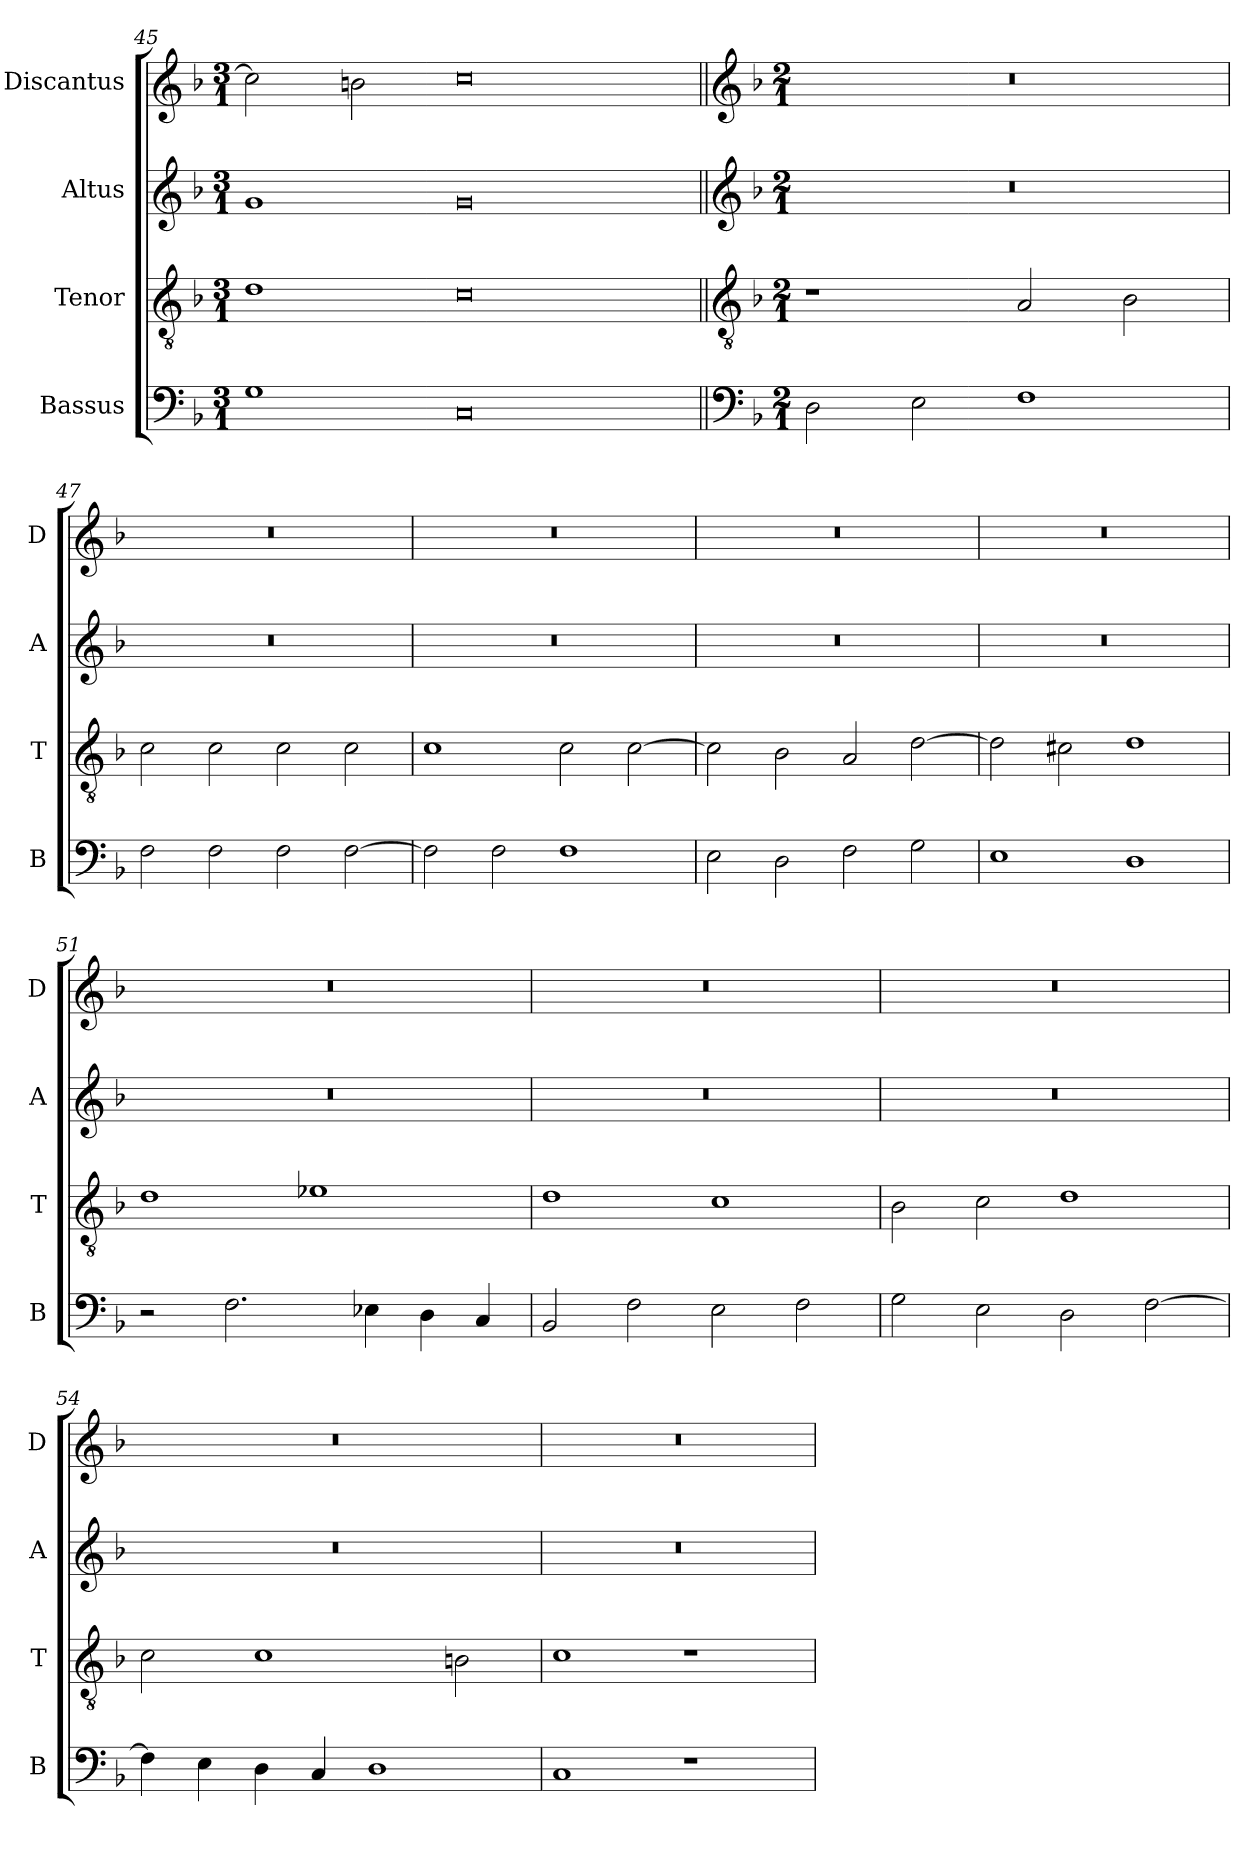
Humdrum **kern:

**kern	**kern	**kern	**kern
*part4	*part3	*part2	*part1
*staff4	*staff3	*staff2	*staff1
*I"Bassus	*I"Tenor	*I"Altus	*I"Discantus
*I'B	*I'T	*I'A	*I'D
*clefF4	*clefGv2	*clefG2	*clefG2
*k[b-]	*k[b-]	*k[b-]	*k[b-]
*M3/1	*M3/1	*M3/1	*M3/1
=45	=45	=45	=45
1G	1d	1g	2cc\]
.	.	.	2bn\
0C	0c	0g	0cc
!!LO:LB:g=z
=46||	=46||	=46||	=46||
*clefF4	*clefGv2	*clefG2	*clefG2
*k[b-]	*k[b-]	*k[b-]	*k[b-]
*M2/1	*M2/1	*M2/1	*M2/1
2D\	1r	0r	0r
2E\	.	.	.
1F	2A/	.	.
.	2B-\	.	.
=47	=47	=47	=47
2F\	2c\	0r	0r
2F\	2c\	.	.
2F\	2c\	.	.
[2F\	2c\	.	.
=48	=48	=48	=48
2F\]	1c	0r	0r
2F\	.	.	.
1F	2c\	.	.
.	[2c\	.	.
=49	=49	=49	=49
2E\	2c\]	0r	0r
2D\	2B-\	.	.
2F\	2A/	.	.
2G\	[2d\	.	.
=50	=50	=50	=50
1E	2d\]	0r	0r
.	2c#X\	.	.
1D	1d	.	.
=51	=51	=51	=51
2r	1d	0r	0r
2.F\	.	.	.
.	1e-X	.	.
4E-X\	.	.	.
4D\	.	.	.
4C/	.	.	.
=52	=52	=52	=52
2BB-/	1d	0r	0r
2F\	.	.	.
2E\	1c	.	.
2F\	.	.	.
=53	=53	=53	=53
2G\	2B-\	0r	0r
2E\	2c\	.	.
2D\	1d	.	.
[2F\	.	.	.
=54	=54	=54	=54
4F\]	2c\	0r	0r
4E\	.	.	.
4D\	1c	.	.
4C/	.	.	.
1D	.	.	.
.	2Bn\	.	.
=55	=55	=55	=55
1C	1c	0r	0r
1r	1r	.	.
=	=	=	=
*-	*-	*-	*-
